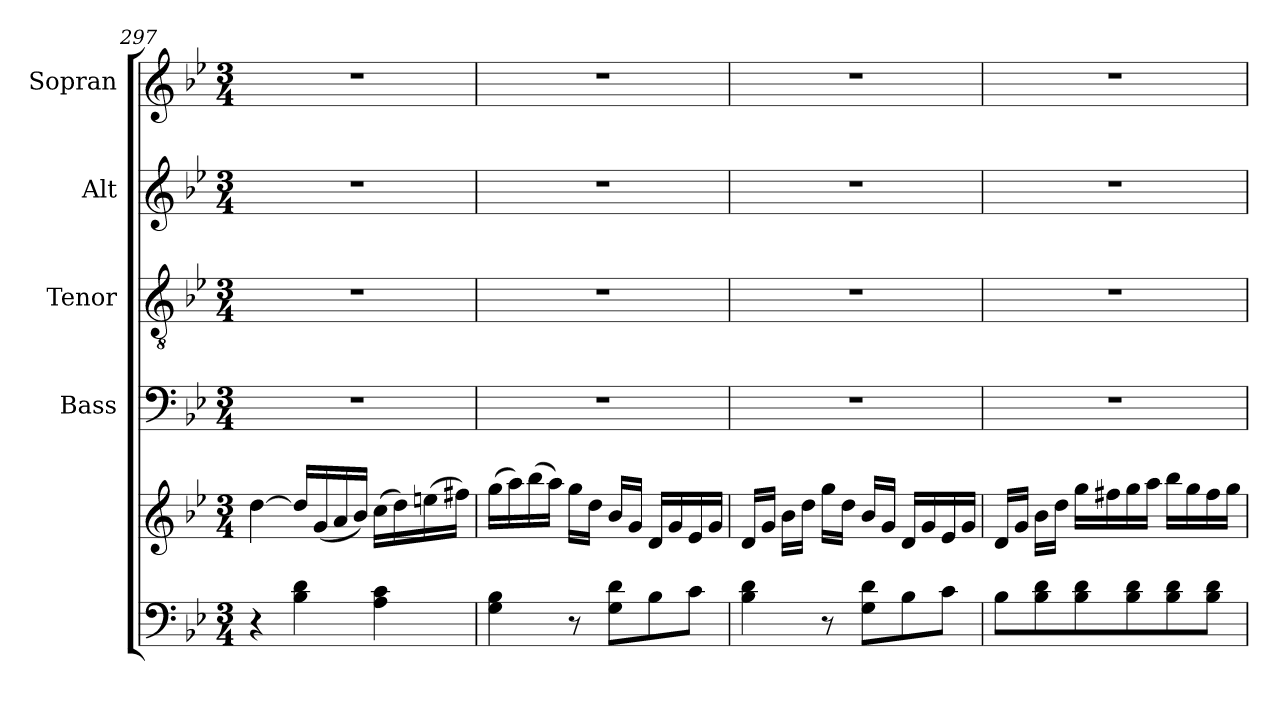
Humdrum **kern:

**kern	**kern	**kern	**kern	**kern	**kern
*part5	*part5	*part4	*part3	*part2	*part1
*staff6	*staff5	*staff4	*staff3	*staff2	*staff1
*	*	*I"Bass	*I"Tenor	*I"Alt	*I"Sopran
*	*	*I'B.	*I'T.	*I'A.	*I'S.
*clefF4	*clefG2	*clefF4	*clefGv2	*clefG2	*clefG2
*k[b-e-]	*k[b-e-]	*k[b-e-]	*k[b-e-]	*k[b-e-]	*k[b-e-]
*B-:	*B-:	*B-:	*B-:	*B-:	*B-:
*M3/4	*M3/4	*M3/4	*M3/4	*M3/4	*M3/4
=297	=297	=297	=297	=297	=297
4r	[4dd\	2.r	2.r	2.r	2.r
4B-\ 4d\	16dd/LL]	.	.	.	.
.	(<16g/	.	.	.	.
.	16a/	.	.	.	.
.	16b-/JJ)	.	.	.	.
4A\ 4c\	(>16cc\LL	.	.	.	.
.	16dd\)	.	.	.	.
.	(>16een\	.	.	.	.
.	16ff#X\JJ)	.	.	.	.
!!LO:LB:g=z
=298	=298	=298	=298	=298	=298
4G\ 4B-\	(>16gg\LL	2.r	2.r	2.r	2.r
.	16aa\)	.	.	.	.
.	(>16bb-\	.	.	.	.
.	16aa\JJ)	.	.	.	.
8r	16gg\LL	.	.	.	.
.	16dd\JJ	.	.	.	.
8G\ 8d\L	16b-/LL	.	.	.	.
.	16g/JJ	.	.	.	.
8B-\	16d/LL	.	.	.	.
.	16g/	.	.	.	.
8c\J	16e-/	.	.	.	.
.	16g/JJ	.	.	.	.
=299	=299	=299	=299	=299	=299
4B-\ 4d\	16d/LL	2.r	2.r	2.r	2.r
.	16g/JJ	.	.	.	.
.	16b-\LL	.	.	.	.
.	16dd\JJ	.	.	.	.
8r	16gg\LL	.	.	.	.
.	16dd\JJ	.	.	.	.
8G\ 8d\L	16b-/LL	.	.	.	.
.	16g/JJ	.	.	.	.
8B-\	16d/LL	.	.	.	.
.	16g/	.	.	.	.
8c\J	16e-/	.	.	.	.
.	16g/JJ	.	.	.	.
=300	=300	=300	=300	=300	=300
8B-\L	16d/LL	2.r	2.r	2.r	2.r
.	16g/JJ	.	.	.	.
8B-\ 8d\	16b-\LL	.	.	.	.
.	16dd\JJ	.	.	.	.
8B-\ 8d\	16gg\LL	.	.	.	.
.	16ff#X\	.	.	.	.
8B-\ 8d\	16gg\	.	.	.	.
.	16aa\JJ	.	.	.	.
8B-\ 8d\	16bb-\LL	.	.	.	.
.	16gg\	.	.	.	.
8B-\ 8d\J	16ff#\	.	.	.	.
.	16gg\JJ	.	.	.	.
=	=	=	=	=	=
*-	*-	*-	*-	*-	*-
